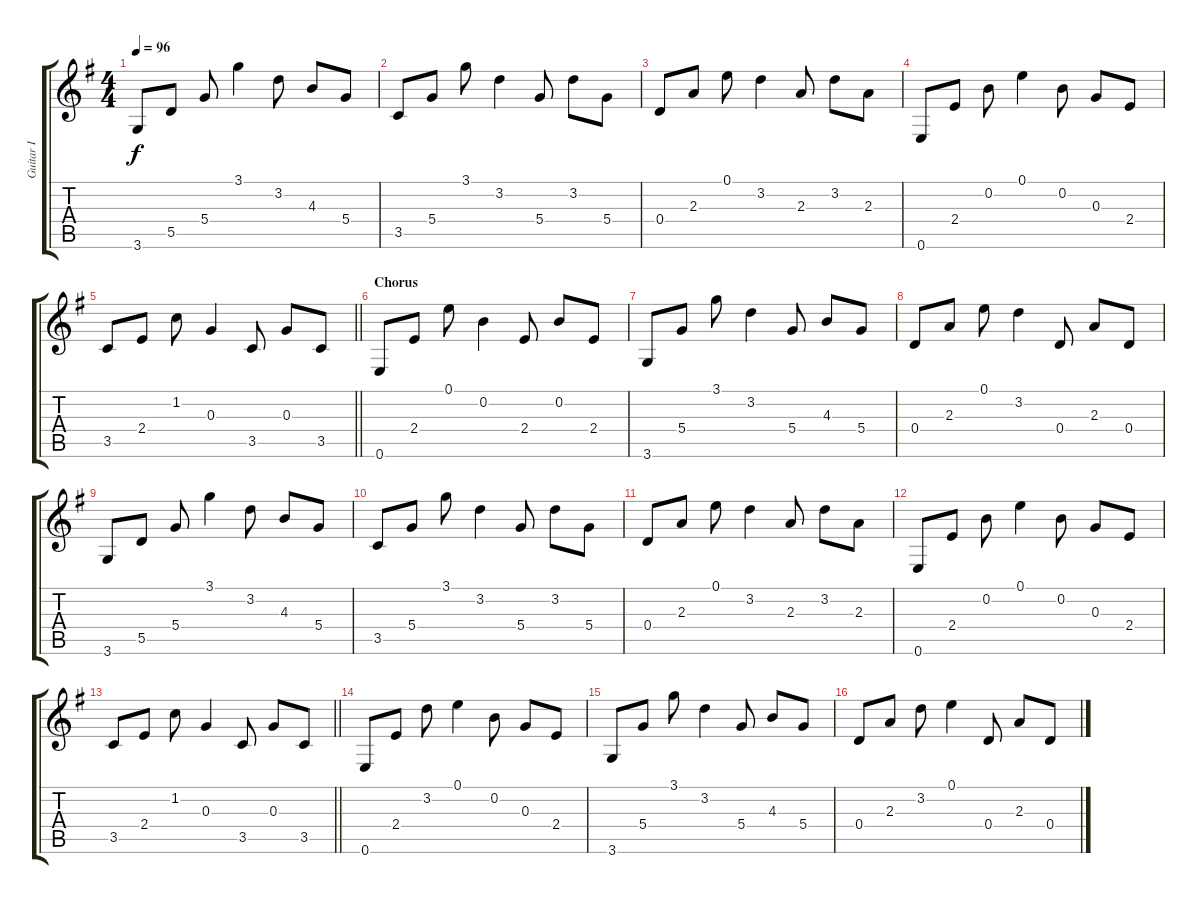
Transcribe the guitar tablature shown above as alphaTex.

\track ("Guitar I" "Guitar I") {instrument electricguitarclean}
\staff {score tabs}
\tuning (E4 B3 G3 D3 A2 E2) {hide}
\ts (4 4)
\tempo 96
\clef g2
\ks g
3.6.8{dy f} 5.5.8 5.4.8 3.1.4 3.2.8 4.3.8 5.4.8 |
3.5.8 5.4.8 3.1.8 3.2.4 5.4.8 3.2.8 5.4.8 |
0.4.8 2.3.8 0.1.8 3.2.4 2.3.8 3.2.8 2.3.8 |
0.6.8 2.4.8 0.2.8 0.1.4 0.2.8 0.3.8 2.4.8 |
\barLineRight lightlight
3.5.8 2.4.8 1.2.8 0.3.4 3.5.8 0.3.8 3.5.8 |
\section ("" "Chorus")
0.6.8 2.4.8 0.1.8 0.2.4 2.4.8 0.2.8 2.4.8 |
3.6.8 5.4.8 3.1.8 3.2.4 5.4.8 4.3.8 5.4.8 |
0.4.8 2.3.8 0.1.8 3.2.4 0.4.8 2.3.8 0.4.8 |
3.6.8 5.5.8 5.4.8 3.1.4 3.2.8 4.3.8 5.4.8 |
3.5.8 5.4.8 3.1.8 3.2.4 5.4.8 3.2.8 5.4.8 |
0.4.8 2.3.8 0.1.8 3.2.4 2.3.8 3.2.8 2.3.8 |
0.6.8 2.4.8 0.2.8 0.1.4 0.2.8 0.3.8 2.4.8 |
\barLineRight lightlight
3.5.8 2.4.8 1.2.8 0.3.4 3.5.8 0.3.8 3.5.8 |
\section ("" "")
0.6.8 2.4.8 3.2.8 0.1.4 0.2.8 0.3.8 2.4.8 |
3.6.8 5.4.8 3.1.8 3.2.4 5.4.8 4.3.8 5.4.8 |
0.4.8 2.3.8 3.2.8 0.1.4 0.4.8 2.3.8 0.4.8
